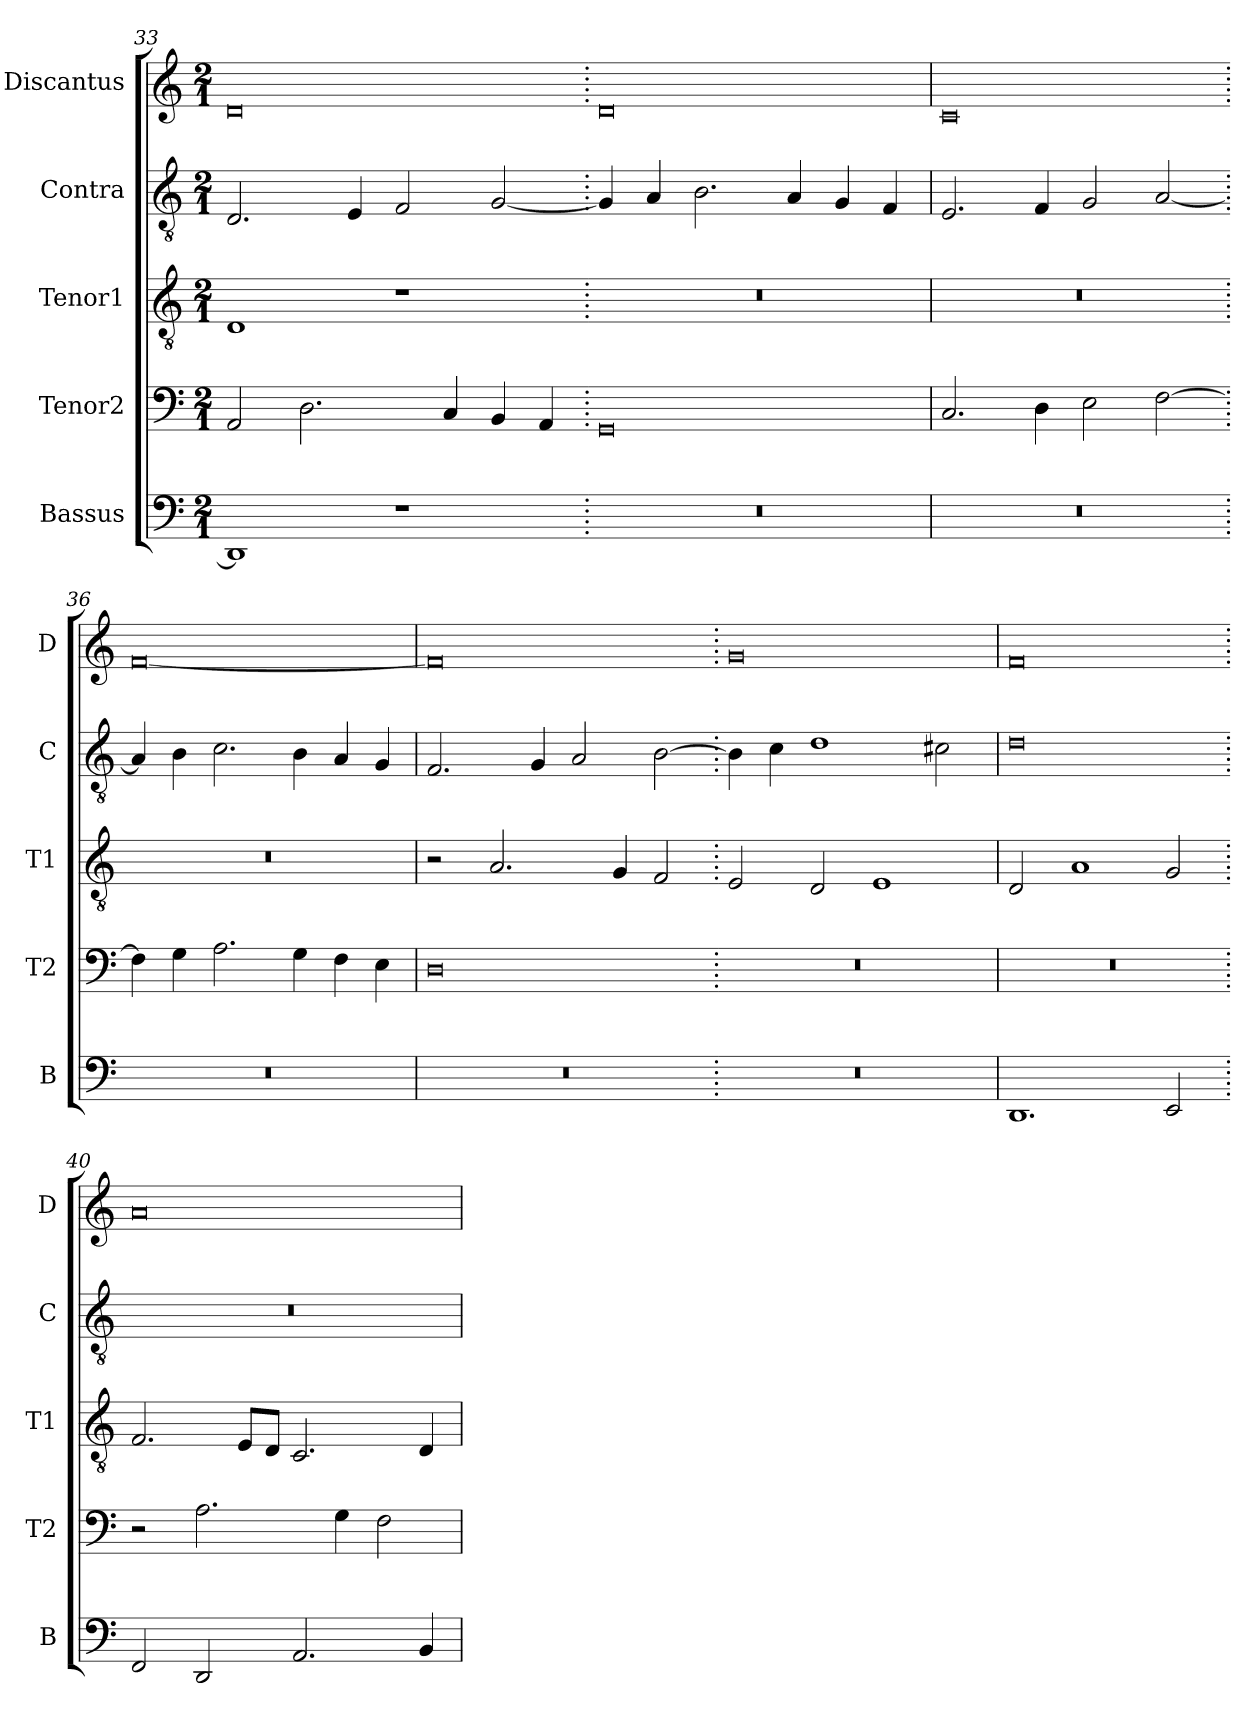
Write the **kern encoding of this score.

**kern	**kern	**kern	**kern	**kern
*part5	*part4	*part3	*part2	*part1
*staff5	*staff4	*staff3	*staff2	*staff1
*I"Bassus	*I"Tenor2	*I"Tenor1	*I"Contra	*I"Discantus
*I'B	*I'T2	*I'T1	*I'C	*I'D
*clefF4	*clefF4	*clefGv2	*clefGv2	*clefG2
*k[]	*k[]	*k[]	*k[]	*k[]
*M2/1	*M2/1	*M2/1	*M2/1	*M2/1
=33	=33	=33	=33	=33
1DD]	2AA/	1D	2.D/	0d
.	2.D\	.	.	.
.	.	.	4E/	.
1r	.	1r	2F/	.
.	4C/	.	.	.
.	4BB/	.	[2G/	.
.	4AA/	.	.	.
=34.	=34.	=34.	=34.	=34.
0r	0GG	0r	4G/]	0d
.	.	.	4A/	.
.	.	.	2.B\	.
.	.	.	4A/	.
.	.	.	4G/	.
.	.	.	4F/	.
=35	=35	=35	=35	=35
0r	2.C/	0r	2.E/	0c
.	4D\	.	4F/	.
.	2E\	.	2G/	.
.	[2F\	.	[2A/	.
=36.	=36.	=36.	=36.	=36.
0r	4F\]	0r	4A/]	[0f
.	4G\	.	4B\	.
.	2.A\	.	2.c\	.
.	4G\	.	4B\	.
.	4F\	.	4A/	.
.	4E\	.	4G/	.
=37	=37	=37	=37	=37
0r	0D	2r	2.F/	0f]
.	.	2.A/	.	.
.	.	.	4G/	.
.	.	.	2A/	.
.	.	4G/	.	.
.	.	2F/	[2B\	.
=38.	=38.	=38.	=38.	=38.
0r	0r	2E/	4B\]	0g
.	.	.	4c\	.
.	.	2D/	1d	.
.	.	1E	.	.
.	.	.	2c#X\	.
=39	=39	=39	=39	=39
1.DD	0r	2D/	0d	0f
.	.	1A	.	.
2EE/	.	2G/	.	.
=40.	=40.	=40.	=40.	=40.
2FF/	2r	2.F/	0r	0a
2DD/	2.A\	.	.	.
.	.	8E/L	.	.
.	.	8D/J	.	.
2.AA/	.	2.C/	.	.
.	4G\	.	.	.
.	2F\	.	.	.
4BB/	.	4D/	.	.
=	=	=	=	=
*-	*-	*-	*-	*-
